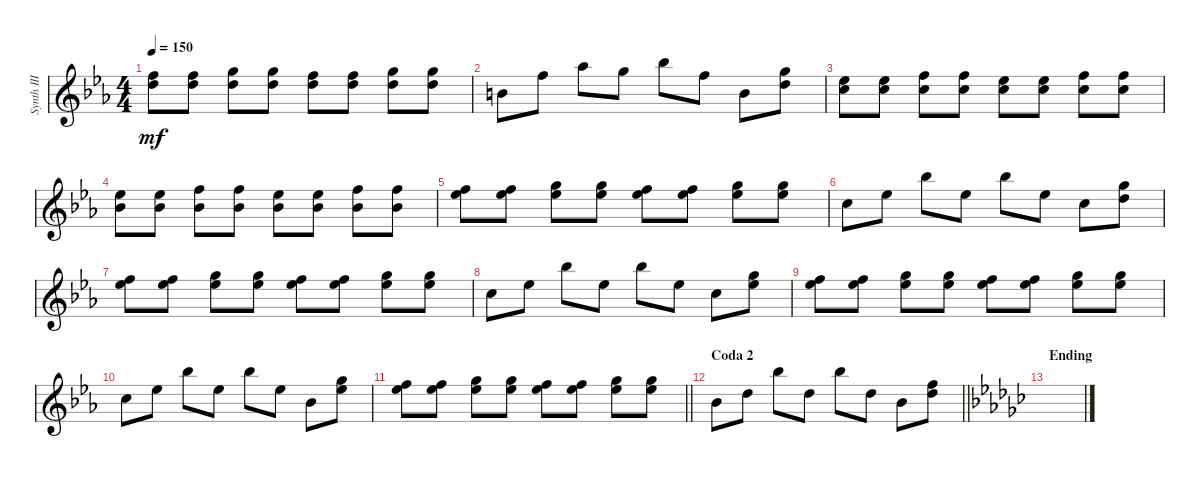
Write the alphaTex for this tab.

\track ("Synth III (Sequencer)" "Synth III ") {instrument lead6voice}
\staff {score}
\tuning (E4 B3 G3 D3 A2 E2 B1) {hide}
\ts (4 4)
\tempo 150
\clef g2
\ks eb
(10.1 18.2).8{dy mf} (10.1 18.2).8 (10.1 20.2).8 (10.1 20.2).8 (10.1 18.2).8 (10.1 18.2).8 (10.1 20.2).8 (10.1 20.2).8 |
7.1.8 13.1.8 16.1.8 15.1.8 18.1.8 13.1.8 7.1.8 (10.1 20.2).8 |
(11.1 13.2).8 (11.1 13.2).8 (13.1 13.2).8 (13.1 13.2).8 (11.1 13.2).8 (11.1 13.2).8 (13.1 13.2).8 (13.1 13.2).8 |
(6.1 16.2).8 (6.1 16.2).8 (6.1 18.2).8 (6.1 18.2).8 (6.1 16.2).8 (6.1 16.2).8 (6.1 18.2).8 (6.1 18.2).8 |
(13.1 16.2).8 (13.1 16.2).8 (11.1 20.2).8 (11.1 20.2).8 (11.1 18.2).8 (11.1 18.2).8 (11.1 20.2).8 (11.1 20.2).8 |
8.1.8 11.1.8 18.1.8 11.1.8 18.1.8 11.1.8 8.1.8 (15.1 15.2).8 |
(13.1 16.2).8 (13.1 16.2).8 (11.1 20.2).8 (11.1 20.2).8 (11.1 18.2).8 (11.1 18.2).8 (11.1 20.2).8 (11.1 20.2).8 |
8.1.8 11.1.8 18.1.8 11.1.8 18.1.8 11.1.8 8.1.8 (15.1 16.2).8 |
(13.1 16.2).8 (13.1 16.2).8 (11.1 20.2).8 (11.1 20.2).8 (11.1 18.2).8 (11.1 18.2).8 (11.1 20.2).8 (11.1 20.2).8 |
8.1.8 11.1.8 18.1.8 11.1.8 18.1.8 11.1.8 6.1.8 (15.1 16.2).8 |
\barLineRight lightlight
(13.1 16.2).8 (13.1 16.2).8 (11.1 20.2).8 (11.1 20.2).8 (11.1 18.2).8 (11.1 18.2).8 (11.1 20.2).8 (11.1 20.2).8 |
\section ("" "Coda 2")
\barLineRight lightlight
6.1.8 10.1.8 18.1.8 10.1.8 18.1.8 10.1.8 6.1.8 (10.1 18.2).8 |
\section ("" "Ending")
\ks ebminor
